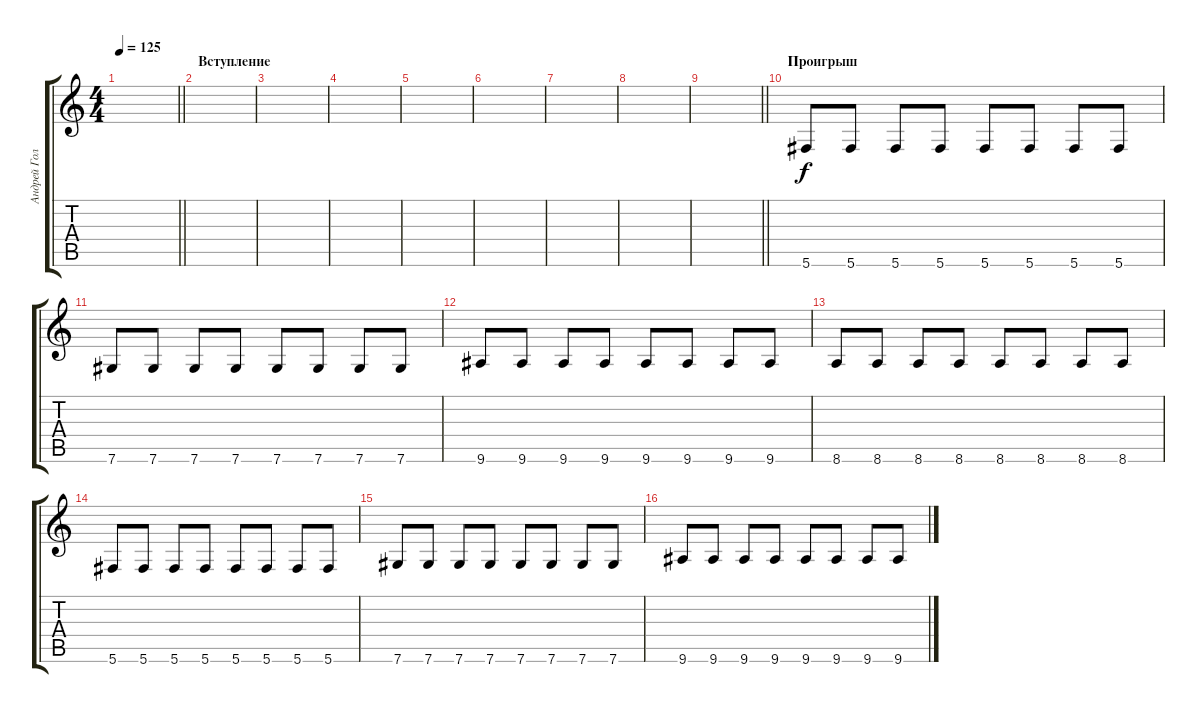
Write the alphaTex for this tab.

\track ("Андрей Голованов-1" "Андрей Гол") {instrument overdrivenguitar}
\staff {score tabs}
\tuning (Eb4 Bb3 Gb3 Db3 Ab2 Db2) {hide}
\ts (4 4)
\tempo 125
\clef g2
\barLineRight lightlight
\ks c
|
\section ("" "Вступление")
|
|
|
|
|
|
|
\barLineRight lightlight
|
\section ("" "Проигрыш")
5.6.8 5.6.8 5.6.8 5.6.8 5.6.8 5.6.8 5.6.8 5.6.8 |
7.6.8 7.6.8 7.6.8 7.6.8 7.6.8 7.6.8 7.6.8 7.6.8 |
9.6.8 9.6.8 9.6.8 9.6.8 9.6.8 9.6.8 9.6.8 9.6.8 |
8.6.8 8.6.8 8.6.8 8.6.8 8.6.8 8.6.8 8.6.8 8.6.8 |
5.6.8 5.6.8 5.6.8 5.6.8 5.6.8 5.6.8 5.6.8 5.6.8 |
7.6.8 7.6.8 7.6.8 7.6.8 7.6.8 7.6.8 7.6.8 7.6.8 |
9.6.8 9.6.8 9.6.8 9.6.8 9.6.8 9.6.8 9.6.8 9.6.8
